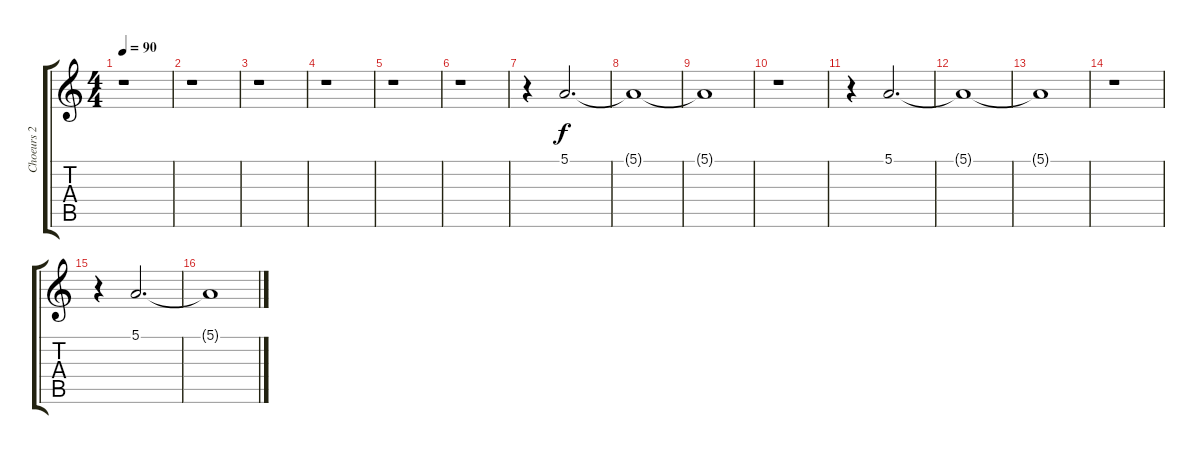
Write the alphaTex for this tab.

\track ("Choeurs 2" "Choeurs 2") {instrument choiraahs}
\staff {score tabs}
\tuning (E4 B3 G3 D3 A2 E2) {hide}
\ts (4 4)
\tempo 90
\clef g2
\ks c
r.1{dy f} |
r.1 |
r.1 |
r.1 |
r.1 |
r.1 |
r.4 5.1.2{d} |
5.1{t}.1 |
5.1{t}.1 |
r.1 |
r.4 5.1.2{d} |
5.1{t}.1 |
5.1{t}.1 |
r.1 |
r.4 5.1.2{d} |
5.1{t}.1
